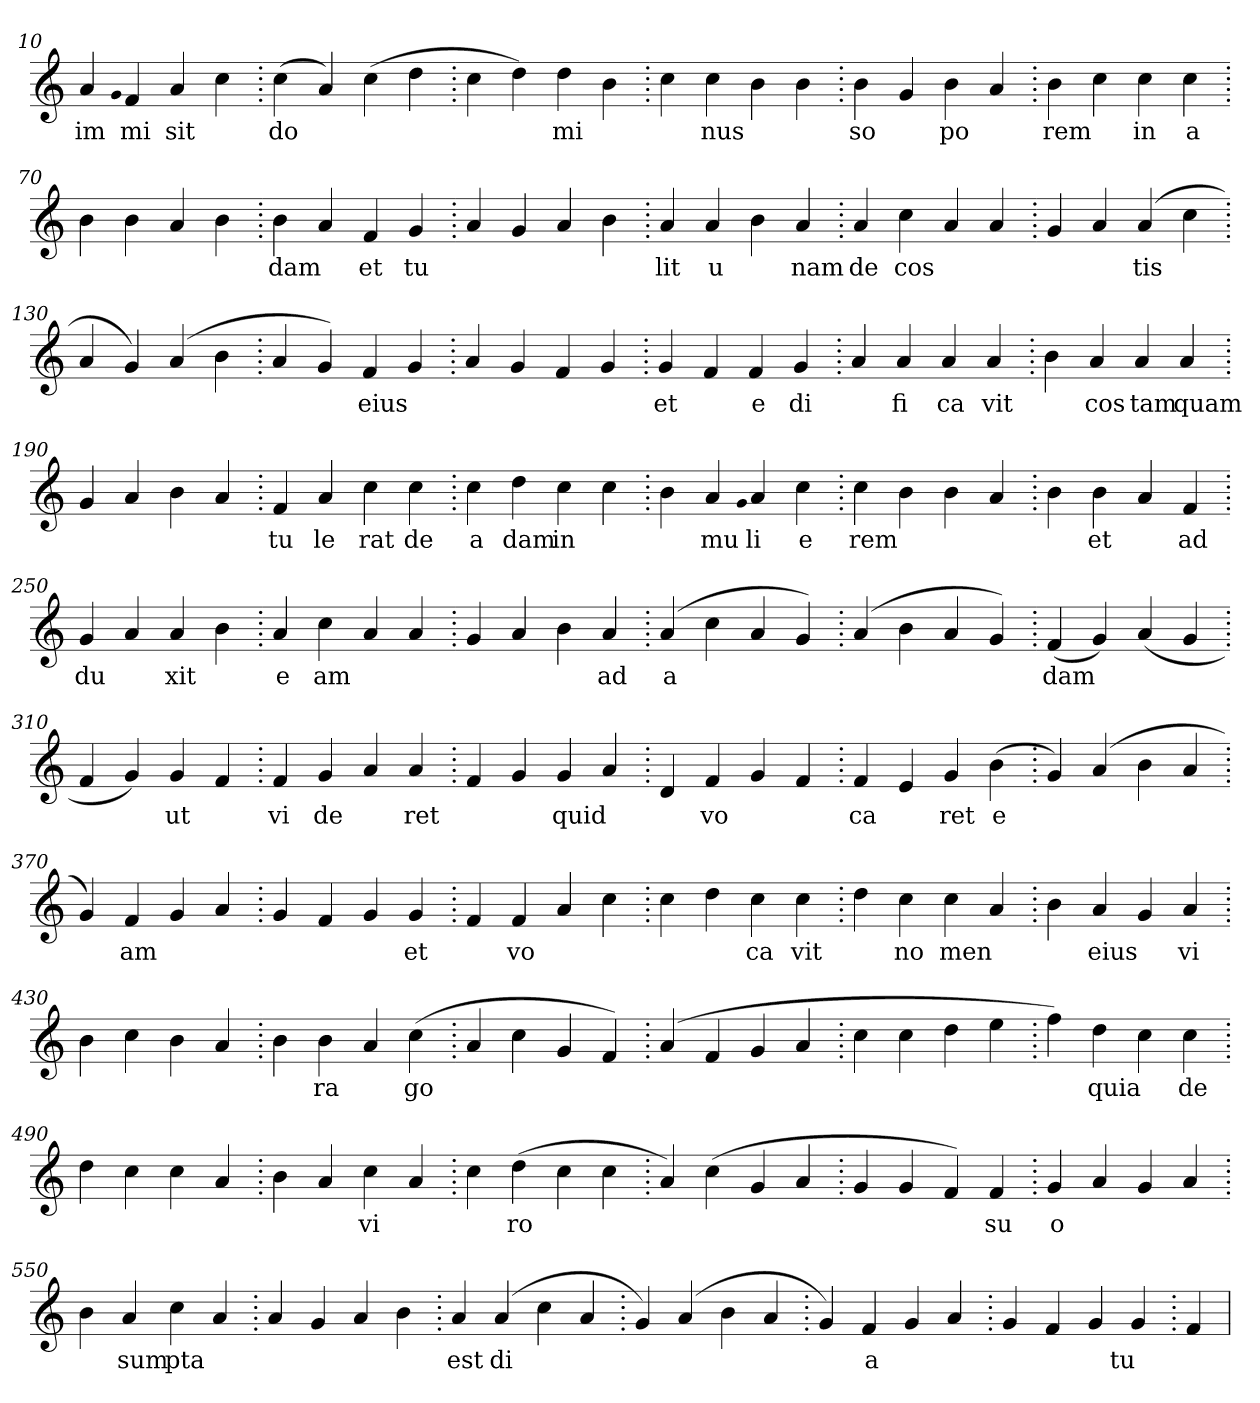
**kern	**text
*part1	*part1
*staff1	*staff1
*clefG2	*
=10.	=10.
4a	im
qqg	.
4f	mi
4a	sit
4cc	.
=20.	=20.
(>4cc	do
4a)	.
(>4cc	.
4dd	.
=30.	=30.
4cc	.
4dd)	.
4dd	mi
4b	.
=40.	=40.
4cc	.
4cc	nus
4b	.
4b	.
=50.	=50.
4b	so
4g	.
4b	po
4a	.
=60.	=60.
4b	rem
4cc	.
4cc	in
4cc	a
=70.	=70.
4b	.
4b	.
4a	.
4b	.
=80.	=80.
4b	dam
4a	.
4f	et
4g	tu
=90.	=90.
4a	.
4g	.
4a	.
4b	.
=100.	=100.
4a	lit
4a	u
4b	.
4a	nam
=110.	=110.
4a	de
4cc	cos
4a	.
4a	.
=120.	=120.
4g	.
4a	.
(>4a	tis
4cc	.
=130.	=130.
4a	.
4g)	.
(>4a	.
4b	.
=140.	=140.
4a	.
4g)	.
4f	eius
4g	.
=150.	=150.
4a	.
4g	.
4f	.
4g	.
=160.	=160.
4g	et
4f	.
4f	e
4g	di
=170.	=170.
4a	.
4a	fi
4a	ca
4a	vit
=180.	=180.
4b	.
4a	cos
4a	tam
4a	quam
=190.	=190.
4g	.
4a	.
4b	.
4a	.
=200.	=200.
4f	tu
4a	le
4cc	rat
4cc	de
=210.	=210.
4cc	a
4dd	dam
4cc	in
4cc	.
=220.	=220.
4b	.
4a	mu
qqg	.
4a	li
4cc	e
=230.	=230.
4cc	rem
4b	.
4b	.
4a	.
=240.	=240.
4b	.
4b	et
4a	.
4f	ad
=250.	=250.
4g	du
4a	.
4a	xit
4b	.
=260.	=260.
4a	e
4cc	am
4a	.
4a	.
=270.	=270.
4g	.
4a	.
4b	.
4a	ad
=280.	=280.
(>4a	a
4cc	.
4a	.
4g)	.
=290.	=290.
(>4a	.
4b	.
4a	.
4g)	.
=300.	=300.
(>4f	dam
4g)	.
(>4a	.
4g	.
=310.	=310.
4f	.
4g)	.
4g	ut
4f	.
=320.	=320.
4f	vi
4g	de
4a	.
4a	ret
=330.	=330.
4f	.
4g	.
4g	quid
4a	.
=340.	=340.
4d	.
4f	vo
4g	.
4f	.
=350.	=350.
4f	ca
4e	.
4g	ret
(>4b	e
=360.	=360.
4g)	.
(>4a	.
4b	.
4a	.
=370.	=370.
4g)	.
4f	am
4g	.
4a	.
=380.	=380.
4g	.
4f	.
4g	.
4g	et
=390.	=390.
4f	.
4f	vo
4a	.
4cc	.
=400.	=400.
4cc	.
4dd	.
4cc	ca
4cc	vit
=410.	=410.
4dd	.
4cc	no
4cc	men
4a	.
=420.	=420.
4b	.
4a	eius
4g	.
4a	vi
=430.	=430.
4b	.
4cc	.
4b	.
4a	.
=440.	=440.
4b	.
4b	ra
4a	.
(>4cc	go
=450.	=450.
4a	.
4cc	.
4g	.
4f)	.
=460.	=460.
(>4a	.
4f	.
4g	.
4a	.
=470.	=470.
4cc	.
4cc	.
4dd	.
4ee	.
=480.	=480.
4ff)	.
4dd	quia
4cc	.
4cc	de
=490.	=490.
4dd	.
4cc	.
4cc	.
4a	.
=500.	=500.
4b	.
4a	.
4cc	vi
4a	.
=510.	=510.
4cc	.
(>4dd	ro
4cc	.
4cc	.
=520.	=520.
4a)	.
(>4cc	.
4g	.
4a	.
=530.	=530.
4g	.
4g	.
4f)	.
4f	su
=540.	=540.
4g	o
4a	.
4g	.
4a	.
=550.	=550.
4b	.
4a	sum
4cc	pta
4a	.
=560.	=560.
4a	.
4g	.
4a	.
4b	.
=570.	=570.
4a	est
(>4a	di
4cc	.
4a	.
=580.	=580.
4g)	.
(>4a	.
4b	.
4a	.
=590.	=590.
4g)	.
4f	a
4g	.
4a	.
=600.	=600.
4g	.
4f	.
4g	.
4g	tu
=610.	=610.
4f	.
=	=
*-	*-
